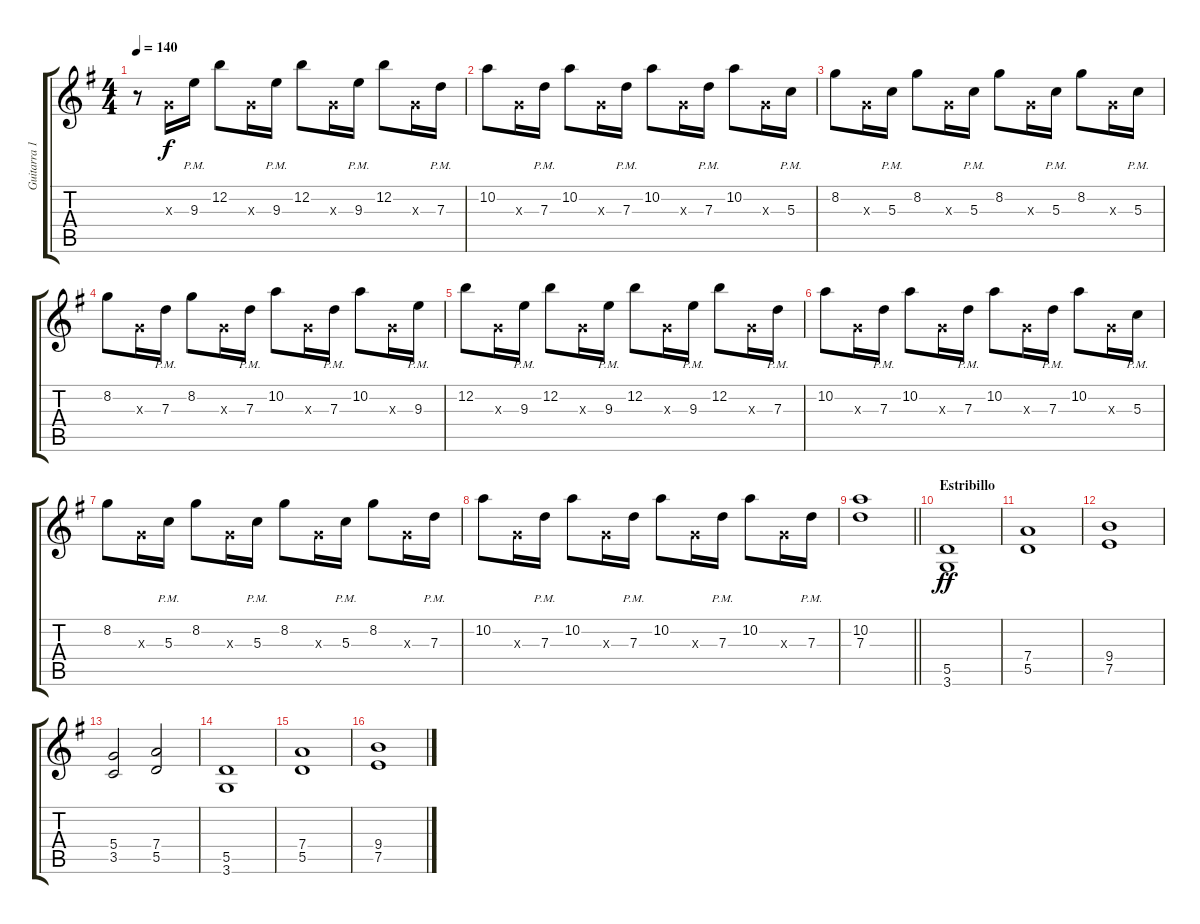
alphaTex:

\track ("Guitarra 1" "Guitarra 1") {instrument distortionguitar}
\staff {score tabs}
\tuning (E4 B3 G3 D3 A2 E2) {hide}
\ts (4 4)
\section ("" "")
\tempo 140
\clef g2
\ks g
r.8{dy f} 0.3{x}.16 9.3{pm}.16 12.2.8 0.3{x}.16 9.3{pm}.16 12.2.8 0.3{x}.16 9.3{pm}.16 12.2.8 0.3{x}.16 7.3{pm}.16 |
10.2.8 0.3{x}.16 7.3{pm}.16 10.2.8 0.3{x}.16 7.3{pm}.16 10.2.8 0.3{x}.16 7.3{pm}.16 10.2.8 0.3{x}.16 5.3{pm}.16 |
8.2.8 0.3{x}.16 5.3{pm}.16 8.2.8 0.3{x}.16 5.3{pm}.16 8.2.8 0.3{x}.16 5.3{pm}.16 8.2.8 0.3{x}.16 5.3{pm}.16 |
8.2.8 0.3{x}.16 7.3{pm}.16 8.2.8 0.3{x}.16 7.3{pm}.16 10.2.8 0.3{x}.16 7.3{pm}.16 10.2.8 0.3{x}.16 9.3{pm}.16 |
12.2.8 0.3{x}.16 9.3{pm}.16 12.2.8 0.3{x}.16 9.3{pm}.16 12.2.8 0.3{x}.16 9.3{pm}.16 12.2.8 0.3{x}.16 7.3{pm}.16 |
10.2.8 0.3{x}.16 7.3{pm}.16 10.2.8 0.3{x}.16 7.3{pm}.16 10.2.8 0.3{x}.16 7.3{pm}.16 10.2.8 0.3{x}.16 5.3{pm}.16 |
8.2.8 0.3{x}.16 5.3{pm}.16 8.2.8 0.3{x}.16 5.3{pm}.16 8.2.8 0.3{x}.16 5.3{pm}.16 8.2.8 0.3{x}.16 7.3{pm}.16 |
10.2.8 0.3{x}.16 7.3{pm}.16 10.2.8 0.3{x}.16 7.3{pm}.16 10.2.8 0.3{x}.16 7.3{pm}.16 10.2.8 0.3{x}.16 7.3{pm}.16 |
\barLineRight lightlight
(10.2 7.3).1 |
\section ("" "Estribillo")
(5.5 3.6).1{dy ff} |
(7.4 5.5).1 |
(9.4 7.5).1 |
(5.4 3.5).2 (7.4 5.5).2 |
(5.5 3.6).1 |
(7.4 5.5).1 |
(9.4 7.5).1
